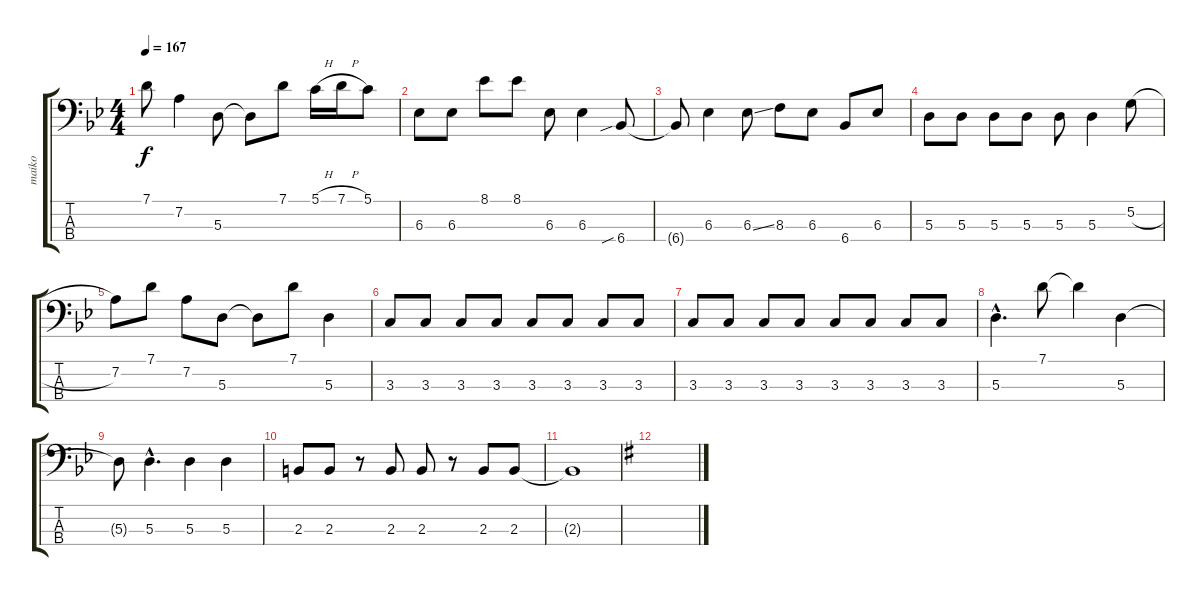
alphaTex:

\track ("maiko" "maiko") {instrument electricbassfinger}
\staff {score tabs}
\tuning (G2 D2 A1 E1) {hide}
\ts (4 4)
\tempo 167
\clef f4
\ks gminor
7.1.8{dy f} 7.2.4 5.3.8 5.3{t}.8 7.1.8 5.1{h}.16 7.1{h}.16 5.1.8 |
6.3.8 6.3.8 8.1.8 8.1.8 6.3.8 6.3.4 6.4{sib}.8 |
6.4{t}.8 6.3.4 6.3{ss}.8 8.3.8 6.3.8 6.4.8 6.3.8 |
5.3.8 5.3.8 5.3.8 5.3.8 5.3.8 5.3.4 5.2{h}.8 |
7.2.8 7.1.8 7.2.8 5.3.8 5.3{t}.8 7.1.8 5.3.4 |
3.3.8 3.3.8 3.3.8 3.3.8 3.3.8 3.3.8 3.3.8 3.3.8 |
3.3.8 3.3.8 3.3.8 3.3.8 3.3.8 3.3.8 3.3.8 3.3.8 |
5.3{hac}.4{d} 7.1.8 7.1{t}.4 5.3.4 |
5.3{t}.8 5.3{hac}.4{d} 5.3.4 5.3.4 |
2.3.8 2.3.8 r.8 2.3.8 2.3.8 r.8 2.3.8 2.3.8 |
2.3{t}.1 |
\ks eminor
